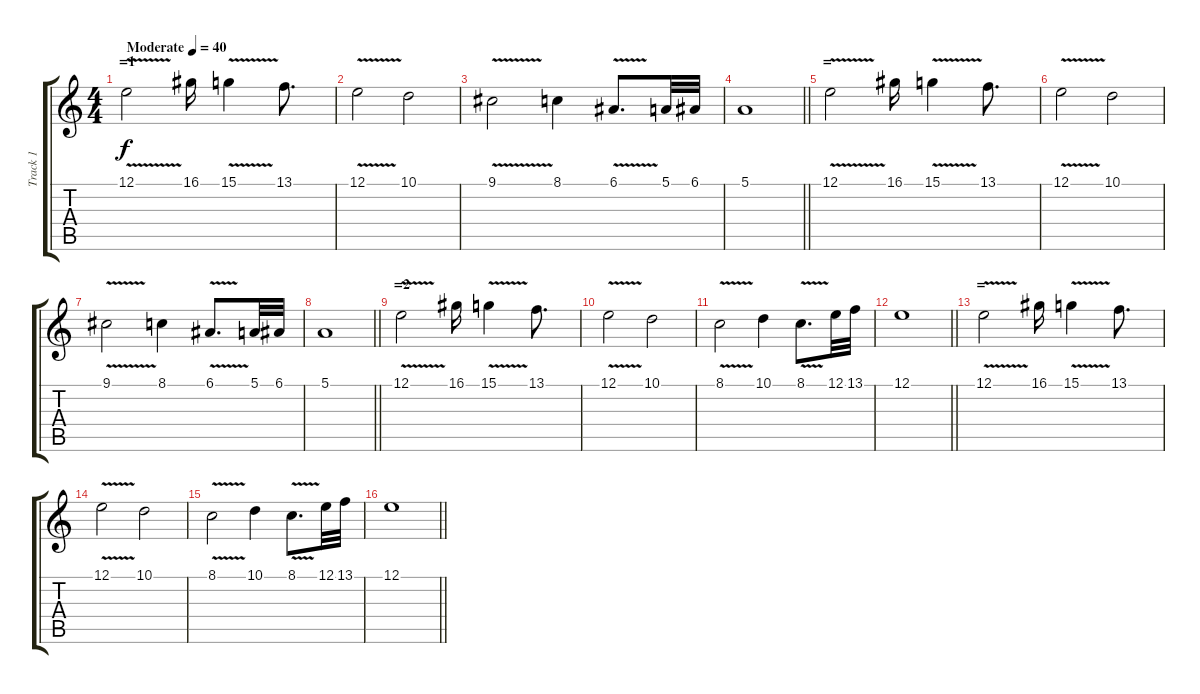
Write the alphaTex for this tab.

\track ("Track 1" "Track 1") {instrument fx3crystal}
\staff {score tabs}
\tuning (E4 B3 G3 D3 A2 E2) {hide}
\ts (4 4)
\section ("" "=1")
\tempo (40 "Moderate")
\clef g2
\ks c
12.1{v}.2{dy f instrument fx3crystal} 16.1.16 15.1{v}.4 13.1.8{d} |
12.1{v}.2 10.1.2 |
9.1{v}.2 8.1.4 6.1{v}.8{d} 5.1.32 6.1.32 |
\barLineRight lightlight
5.1.1 |
\section ("" "=")
12.1{v}.2 16.1.16 15.1{v}.4 13.1.8{d} |
12.1{v}.2 10.1.2 |
9.1{v}.2 8.1.4 6.1{v}.8{d} 5.1.32 6.1.32 |
\barLineRight lightlight
5.1.1 |
\section ("" "=2")
12.1{v}.2 16.1.16 15.1{v}.4 13.1.8{d} |
12.1{v}.2 10.1.2 |
8.1{v}.2 10.1.4 8.1{v}.8{d} 12.1.32 13.1.32 |
\barLineRight lightlight
12.1.1 |
\section ("" "=")
12.1{v}.2 16.1.16 15.1{v}.4 13.1.8{d} |
12.1{v}.2 10.1.2 |
8.1{v}.2 10.1.4 8.1{v}.8{d} 12.1.32 13.1.32 |
\barLineRight lightlight
12.1.1
